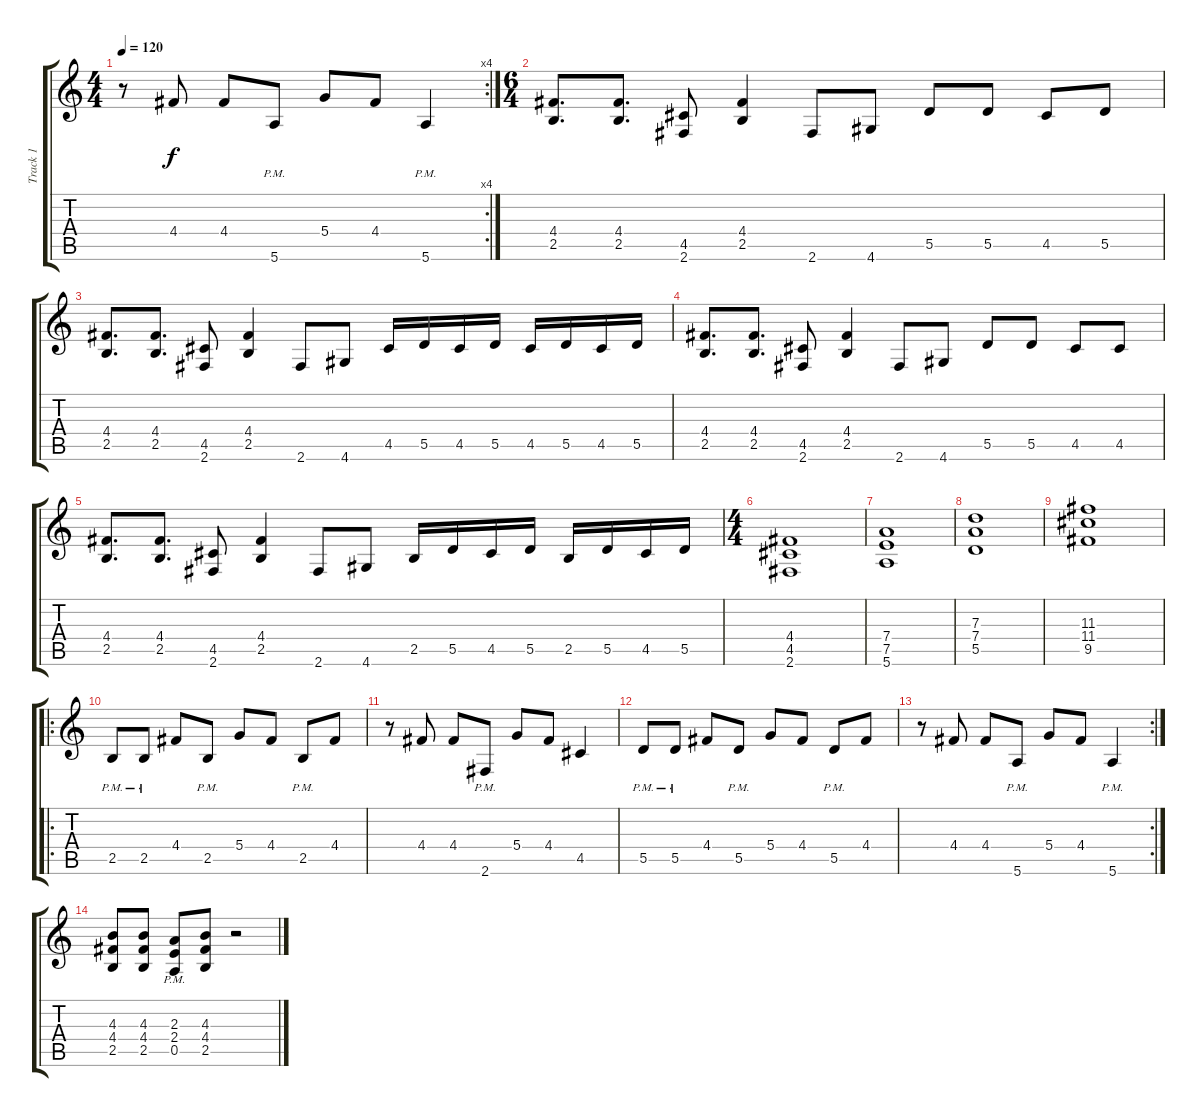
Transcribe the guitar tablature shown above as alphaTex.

\track ("Track 1" "Track 1") {instrument distortionguitar}
\staff {score tabs}
\tuning (E4 B3 G3 D3 A2 E2) {hide}
\rc 4
\ts (4 4)
\tempo 120
\clef g2
\ks c
r.8{dy f} 4.4.8 4.4.8 5.6{pm}.8 5.4.8 4.4.8 5.6{pm}.4 |
\ts (6 4)
(4.4 2.5).8{d} (4.4 2.5).8{d} (4.5 2.6).8 (4.4 2.5).4 2.6.8 4.6.8 5.5.8 5.5.8 4.5.8 5.5.8 |
(4.4 2.5).8{d} (4.4 2.5).8{d} (4.5 2.6).8 (4.4 2.5).4 2.6.8 4.6.8 4.5.16 5.5.16 4.5.16 5.5.16 4.5.16 5.5.16 4.5.16 5.5.16 |
(4.4 2.5).8{d} (4.4 2.5).8{d} (4.5 2.6).8 (4.4 2.5).4 2.6.8 4.6.8 5.5.8 5.5.8 4.5.8 4.5.8 |
(4.4 2.5).8{d} (4.4 2.5).8{d} (4.5 2.6).8 (4.4 2.5).4 2.6.8 4.6.8 2.5.16 5.5.16 4.5.16 5.5.16 2.5.16 5.5.16 4.5.16 5.5.16 |
\ts (4 4)
(4.4 4.5 2.6).1 |
(7.4 7.5 5.6).1 |
(7.3 7.4 5.5).1 |
(11.3 11.4 9.5).1 |
\ro
2.5{pm}.8 2.5{pm}.8 4.4.8 2.5{pm}.8 5.4.8 4.4.8 2.5{pm}.8 4.4.8 |
r.8 4.4.8 4.4.8 2.6{pm}.8 5.4.8 4.4.8 4.5.4 |
5.5{pm}.8 5.5{pm}.8 4.4.8 5.5{pm}.8 5.4.8 4.4.8 5.5{pm}.8 4.4.8 |
\rc 2
r.8 4.4.8 4.4.8 5.6{pm}.8 5.4.8 4.4.8 5.6{pm}.4 |
(4.3 4.4 2.5).8 (4.3 4.4 2.5).8 (2.3{pm} 2.4{pm} 0.5{pm}).8 (4.3 4.4 2.5).8 r.2
